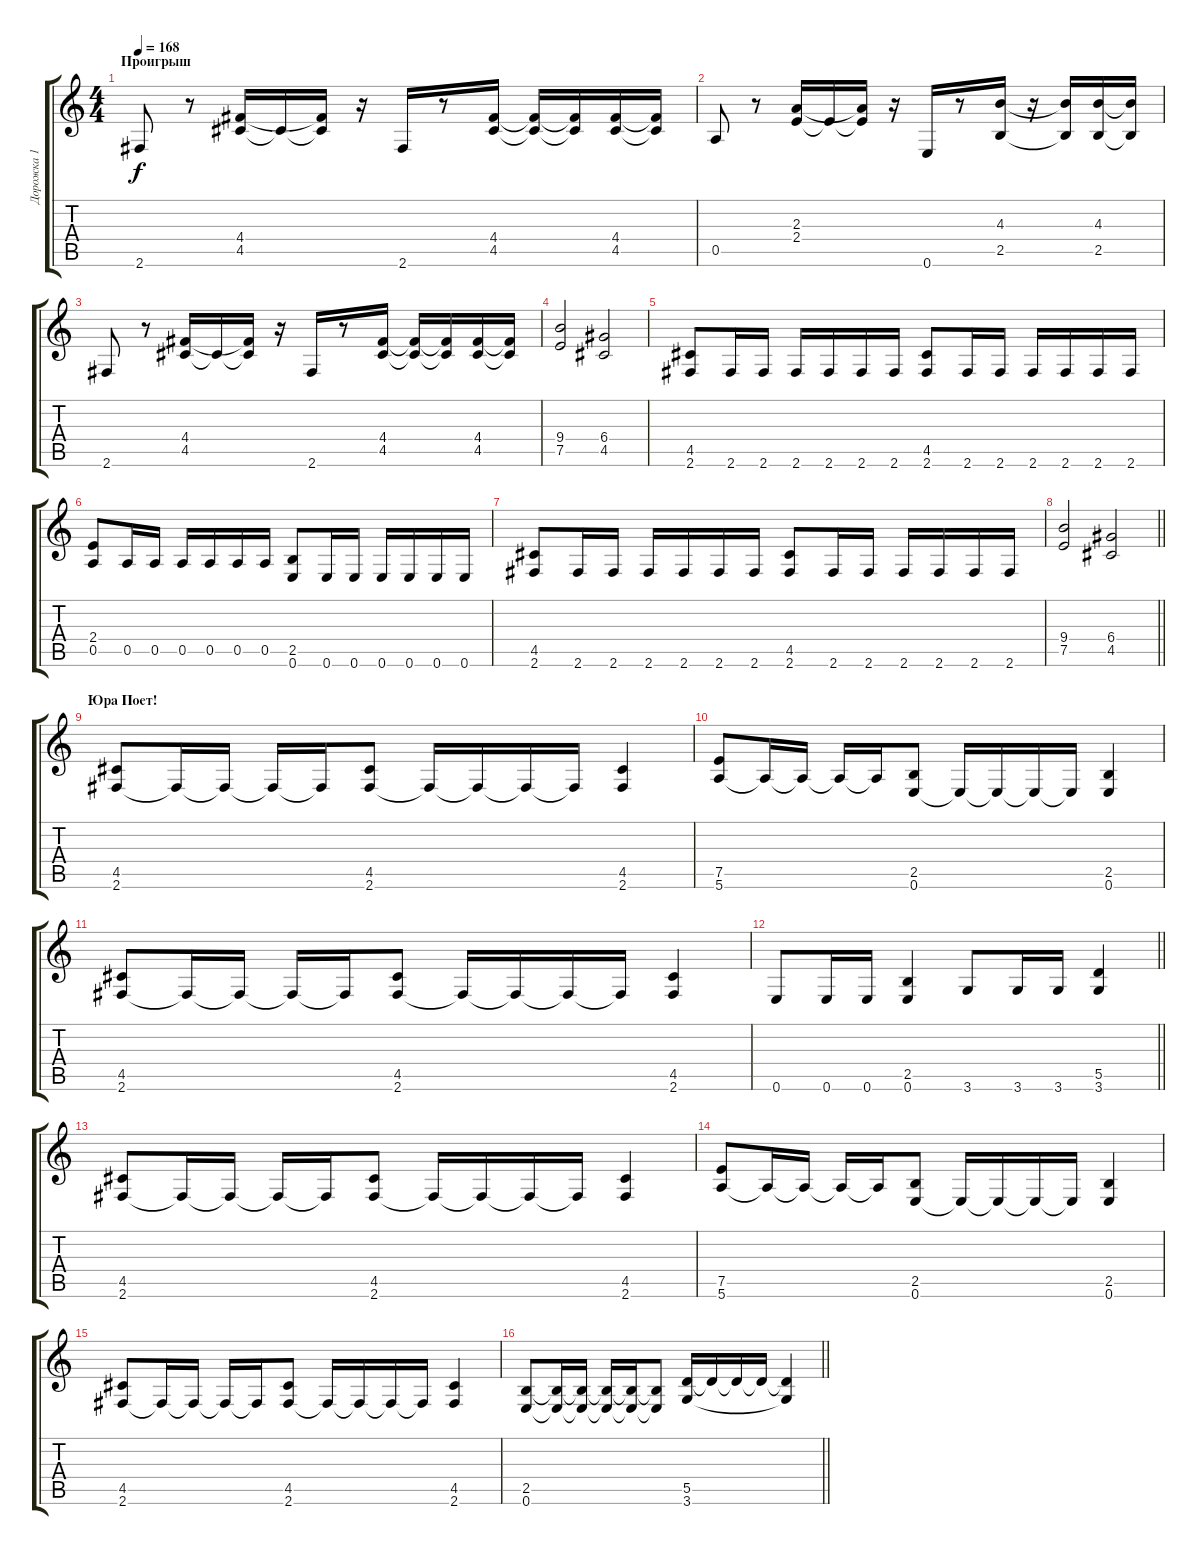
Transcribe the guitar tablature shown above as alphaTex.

\track ("Дорожка 1" "Дорожка 1") {instrument distortionguitar}
\staff {score tabs}
\tuning (E4 B3 G3 D3 A2 E2) {hide}
\ts (4 4)
\section ("" "Проигрыш")
\tempo 168
\clef g2
\ks c
2.6.8{dy f} r.8 (4.4 4.5).16 4.5{t}.16 (4.4{t} 4.5{t}).16 r.16 2.6.16 r.8 (4.4 4.5).16 (4.4{t} 4.5{t}).16 (4.4{t} 4.5{t}).16 (4.4 4.5).16 (4.4{t} 4.5{t}).16 |
0.5.8 r.8 (2.3 2.4).16 2.4{t}.16 (2.3{t} 2.4{t}).16 r.16 0.6.16 r.8 (4.3 2.5).16 r.16 (4.3{t} 2.5{t}).16 (4.3 2.5).16 (4.3{t} 2.5{t}).16 |
2.6.8 r.8 (4.4 4.5).16 4.5{t}.16 (4.4{t} 4.5{t}).16 r.16 2.6.16 r.8 (4.4 4.5).16 (4.4{t} 4.5{t}).16 (4.4{t} 4.5{t}).16 (4.4 4.5).16 (4.4{t} 4.5{t}).16 |
(9.4 7.5).2 (6.4 4.5).2 |
(4.5 2.6).8 2.6.16 2.6.16 2.6.16 2.6.16 2.6.16 2.6.16 (4.5 2.6).8 2.6.16 2.6.16 2.6.16 2.6.16 2.6.16 2.6.16 |
(2.4 0.5).8 0.5.16 0.5.16 0.5.16 0.5.16 0.5.16 0.5.16 (2.5 0.6).8 0.6.16 0.6.16 0.6.16 0.6.16 0.6.16 0.6.16 |
(4.5 2.6).8 2.6.16 2.6.16 2.6.16 2.6.16 2.6.16 2.6.16 (4.5 2.6).8 2.6.16 2.6.16 2.6.16 2.6.16 2.6.16 2.6.16 |
\barLineRight lightlight
(9.4 7.5).2 (6.4 4.5).2 |
\section ("" "Юра Поет!")
(4.5 2.6).8 2.6{t}.16 2.6{t}.16 2.6{t}.16 2.6{t}.16 (4.5 2.6).8 2.6{t}.16 2.6{t}.16 2.6{t}.16 2.6{t}.16 (4.5 2.6).4 |
(7.5 5.6).8 5.6{t}.16 5.6{t}.16 5.6{t}.16 5.6{t}.16 (2.5 0.6).8 0.6{t}.16 0.6{t}.16 0.6{t}.16 0.6{t}.16 (2.5 0.6).4 |
(4.5 2.6).8 2.6{t}.16 2.6{t}.16 2.6{t}.16 2.6{t}.16 (4.5 2.6).8 2.6{t}.16 2.6{t}.16 2.6{t}.16 2.6{t}.16 (4.5 2.6).4 |
\barLineRight lightlight
0.6.8 0.6.16 0.6.16 (2.5 0.6).4 3.6.8 3.6.16 3.6.16 (5.5 3.6).4 |
(4.5 2.6).8 2.6{t}.16 2.6{t}.16 2.6{t}.16 2.6{t}.16 (4.5 2.6).8 2.6{t}.16 2.6{t}.16 2.6{t}.16 2.6{t}.16 (4.5 2.6).4 |
(7.5 5.6).8 5.6{t}.16 5.6{t}.16 5.6{t}.16 5.6{t}.16 (2.5 0.6).8 0.6{t}.16 0.6{t}.16 0.6{t}.16 0.6{t}.16 (2.5 0.6).4 |
(4.5 2.6).8 2.6{t}.16 2.6{t}.16 2.6{t}.16 2.6{t}.16 (4.5 2.6).8 2.6{t}.16 2.6{t}.16 2.6{t}.16 2.6{t}.16 (4.5 2.6).4 |
\barLineRight lightlight
(2.5 0.6).8 (2.5{t} 0.6{t}).16 (2.5{t} 0.6{t}).16 (2.5{t} 0.6{t}).16 (2.5{t} 0.6{t}).16 (2.5{t} 0.6{t}).8 (5.5 3.6).16 5.5{t}.16 5.5{t}.16 5.5{t}.16 (5.5{t} 3.6{t}).4
